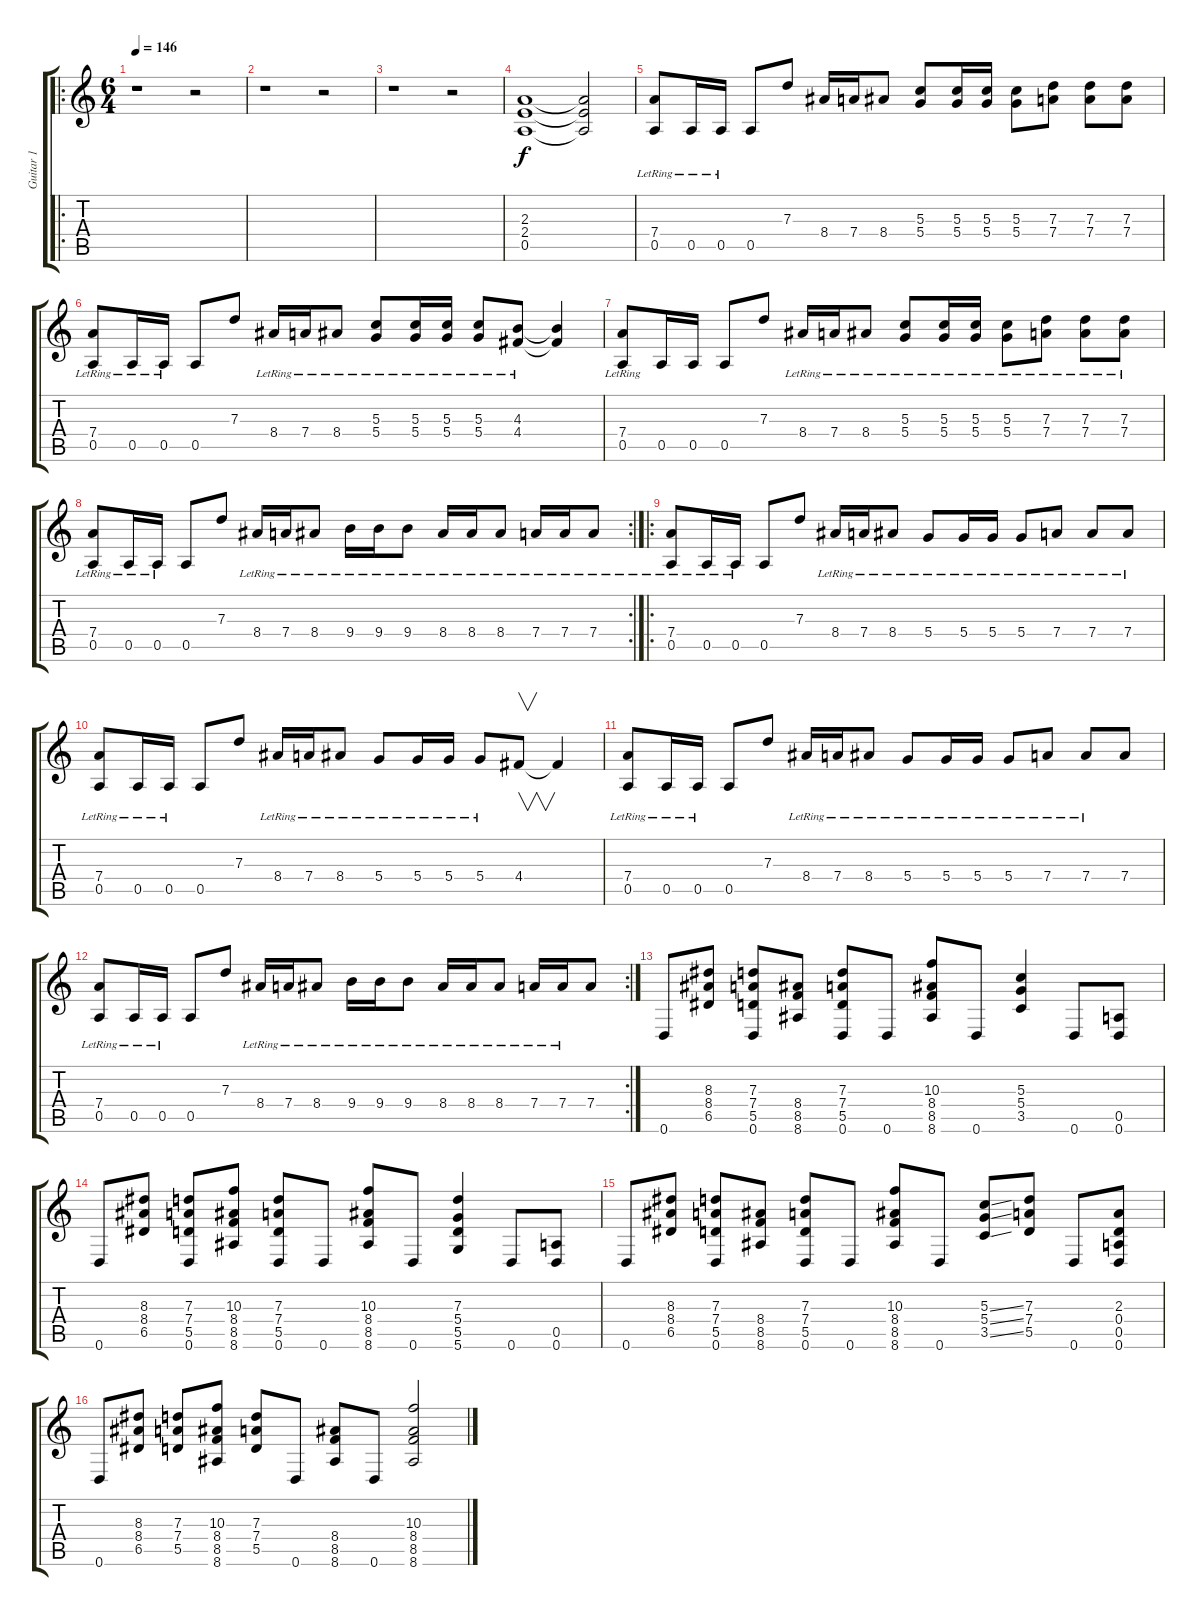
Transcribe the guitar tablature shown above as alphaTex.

\track ("Guitar 1" "Guitar 1") {instrument electricguitarjazz}
\staff {score tabs}
\tuning (E4 B3 G3 D3 A2 D2) {hide}
\ro
\ts (6 4)
\tempo 146
\clef g2
\ks c
r.1{dy f} r.2 |
r.1 r.2 |
r.1 r.2 |
(2.3 2.4 0.5).1{instrument overdrivenguitar} (2.3{t} 2.4{t} 0.5{t}).2 |
(7.4 0.5{lr}).8{instrument overdrivenguitar} 0.5{lr}.16 0.5{lr}.16 0.5.8 7.3.8 8.4.16 7.4.16 8.4.8 (5.3 5.4).8 (5.3 5.4).16 (5.3 5.4).16 (5.3 5.4).8 (7.3 7.4).8 (7.3 7.4).8 (7.3 7.4).8 |
(7.4 0.5{lr}).8 0.5{lr}.16 0.5{lr}.16 0.5.8 7.3.8 8.4{lr}.16 7.4{lr}.16 8.4{lr}.8 (5.3{lr} 5.4{lr}).8 (5.3{lr} 5.4{lr}).16 (5.3{lr} 5.4{lr}).16 (5.3{lr} 5.4{lr}).8 (4.3 4.4{lr}).8 (4.3{t} 4.4{t}).4 |
(7.4 0.5{lr}).8 0.5.16 0.5.16 0.5.8 7.3.8 8.4{lr}.16 7.4{lr}.16 8.4{lr}.8 (5.3{lr} 5.4{lr}).8 (5.3{lr} 5.4{lr}).16 (5.3{lr} 5.4{lr}).16 (5.3{lr} 5.4{lr}).8 (7.3{lr} 7.4{lr}).8 (7.3{lr} 7.4{lr}).8 (7.3 7.4{lr}).8 |
\rc 2
(7.4 0.5{lr}).8 0.5{lr}.16 0.5{lr}.16 0.5.8 7.3.8 8.4{lr}.16 7.4{lr}.16 8.4{lr}.8 9.4{lr}.16 9.4{lr}.16 9.4{lr}.8 8.4{lr}.16 8.4{lr}.16 8.4{lr}.8 7.4{lr}.16 7.4{lr}.16 7.4{lr}.8 |
\ro
(7.4 0.5{lr}).8{instrument distortionguitar} 0.5{lr}.16 0.5{lr}.16 0.5.8 7.3.8 8.4{lr}.16 7.4{lr}.16 8.4{lr}.8 5.4{lr}.8 5.4{lr}.16 5.4{lr}.16 5.4{lr}.8 7.4{lr}.8 7.4{lr}.8 7.4{lr}.8 |
(7.4 0.5{lr}).8 0.5{lr}.16 0.5{lr}.16 0.5.8 7.3.8 8.4{lr}.16 7.4{lr}.16 8.4{lr}.8 5.4{lr}.8 5.4{lr}.16 5.4{lr}.16 5.4{lr}.8 4.4.8{v} 4.4{t}.4 |
(7.4 0.5{lr}).8 0.5{lr}.16 0.5{lr}.16 0.5.8 7.3.8 8.4{lr}.16 7.4{lr}.16 8.4{lr}.8 5.4{lr}.8 5.4{lr}.16 5.4{lr}.16 5.4{lr}.8 7.4{lr}.8 7.4{lr}.8 7.4.8 |
\rc 2
(7.4 0.5{lr}).8 0.5{lr}.16 0.5{lr}.16 0.5.8 7.3.8 8.4{lr}.16 7.4{lr}.16 8.4{lr}.8 9.4{lr}.16 9.4{lr}.16 9.4{lr}.8 8.4{lr}.16 8.4{lr}.16 8.4{lr}.8 7.4{lr}.16 7.4{lr}.16 7.4.8 |
0.6.8{volume 13 instrument overdrivenguitar} (8.3 8.4 6.5).8 (7.3 7.4 5.5 0.6).8 (8.4 8.5 8.6).8 (7.3 7.4 5.5 0.6).8 0.6.8 (10.3 8.4 8.5 8.6).8 0.6.8 (5.3 5.4 3.5).4 0.6.8 (0.5 0.6).8 |
0.6.8{volume 13 instrument overdrivenguitar} (8.3 8.4 6.5).8 (7.3 7.4 5.5 0.6).8 (10.3 8.4 8.5 8.6).8 (7.3 7.4 5.5 0.6).8 0.6.8 (10.3 8.4 8.5 8.6).8 0.6.8 (7.3 5.4 5.5 5.6).4 0.6.8 (0.5 0.6).8 |
0.6.8{volume 13 instrument overdrivenguitar} (8.3 8.4 6.5).8 (7.3 7.4 5.5 0.6).8 (8.4 8.5 8.6).8 (7.3 7.4 5.5 0.6).8 0.6.8 (10.3 8.4 8.5 8.6).8 0.6.8 (5.3{ss} 5.4{ss} 3.5{ss}).8 (7.3 7.4 5.5).8 0.6.8 (2.3 0.4 0.5 0.6).8 |
0.6.8{volume 13 instrument overdrivenguitar} (8.3 8.4 6.5).8 (7.3 7.4 5.5).8 (10.3 8.4 8.5 8.6).8 (7.3 7.4 5.5).8 0.6.8 (8.4 8.5 8.6).8 0.6.8 (10.3 8.4 8.5 8.6).2
